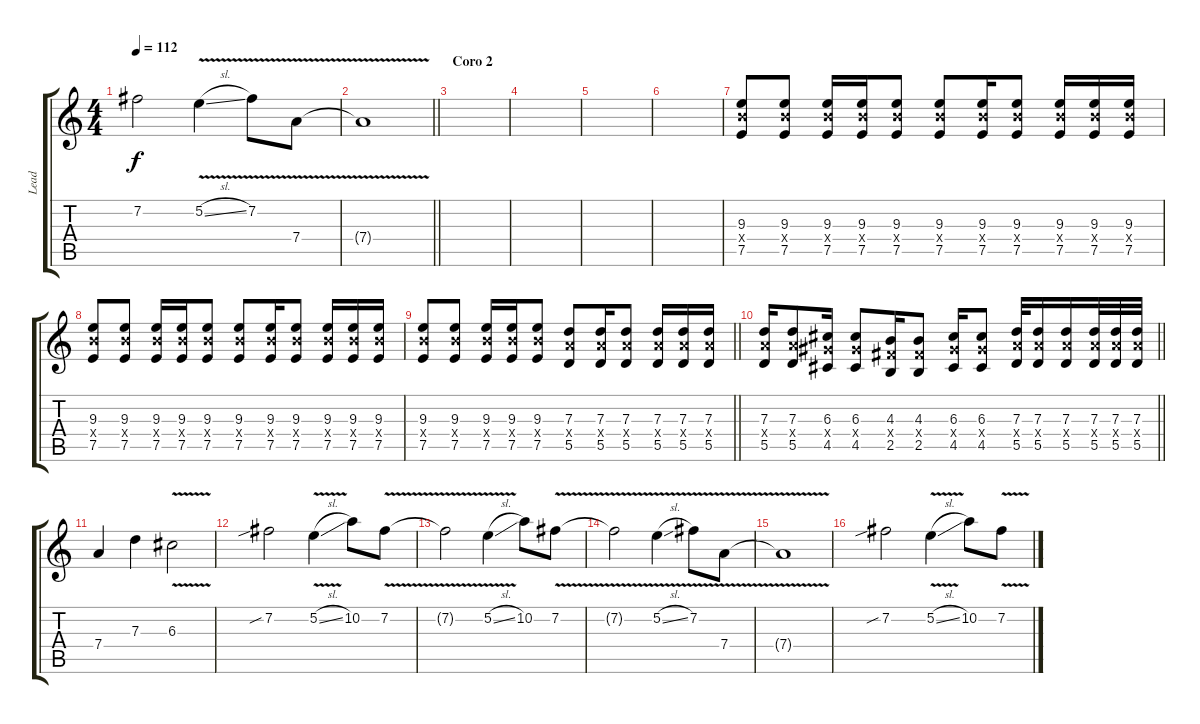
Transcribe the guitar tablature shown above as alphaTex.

\track ("Lead" "Lead") {instrument overdrivenguitar}
\staff {score tabs}
\tuning (E4 B3 G3 D3 A2 E2) {hide}
\ts (4 4)
\tempo 112
\clef g2
\ks c
7.2{t}.2{dy f} 5.2{v sl}.4 7.2{v}.8 7.4{v}.8 |
\barLineRight lightlight
7.4{t}.1 |
\section ("" "Coro 2")
|
|
|
|
(9.3 9.4{x} 7.5).8 (9.3 9.4{x} 7.5).8 (9.3 9.4{x} 7.5).16 (9.3 9.4{x} 7.5).16 (9.3 9.4{x} 7.5).8 (9.3 9.4{x} 7.5).8 (9.3 9.4{x} 7.5).16 (9.3 9.4{x} 7.5).8 (9.3 9.4{x} 7.5).16 (9.3 9.4{x} 7.5).16 (9.3 9.4{x} 7.5).16 |
(9.3 9.4{x} 7.5).8 (9.3 9.4{x} 7.5).8 (9.3 9.4{x} 7.5).16 (9.3 9.4{x} 7.5).16 (9.3 9.4{x} 7.5).8 (9.3 9.4{x} 7.5).8 (9.3 9.4{x} 7.5).16 (9.3 9.4{x} 7.5).8 (9.3 9.4{x} 7.5).16 (9.3 9.4{x} 7.5).16 (9.3 9.4{x} 7.5).16 |
\barLineRight lightlight
(9.3 9.4{x} 7.5).8 (9.3 9.4{x} 7.5).8 (9.3 9.4{x} 7.5).16 (9.3 9.4{x} 7.5).16 (9.3 9.4{x} 7.5).8 (7.3 7.4{x} 5.5).8 (7.3 7.4{x} 5.5).16 (7.3 7.4{x} 5.5).8 (7.3 7.4{x} 5.5).16 (7.3 7.4{x} 5.5).16 (7.3 7.4{x} 5.5).16 |
\barLineRight lightlight
(7.3 7.4{x} 5.5).16 (7.3 7.4{x} 5.5).8 (6.3 6.4{x} 4.5).16 (6.3 6.4{x} 4.5).8 (4.3 4.4{x} 2.5).16 (4.3 4.4{x} 2.5).8 (6.3 6.4{x} 4.5).16 (6.3 6.4{x} 4.5).8 (7.3 7.4{x} 5.5).32 (7.3 7.4{x} 5.5).16 (7.3 7.4{x} 5.5).16 (7.3 7.4{x} 5.5).32 (7.3 7.4{x} 5.5).32 (7.3 7.4{x} 5.5).32 |
7.4.4 7.3.4 6.3{v}.2 |
7.2{sib}.2 5.2{v sl}.4 10.2.8 7.2{v}.8 |
7.2{t}.2 5.2{v sl}.4 10.2.8 7.2{v}.8 |
7.2{t}.2 5.2{v sl}.4 7.2{v}.8 7.4{v}.8 |
7.4{t}.1 |
7.2{sib}.2 5.2{v sl}.4 10.2.8 7.2{v}.8
